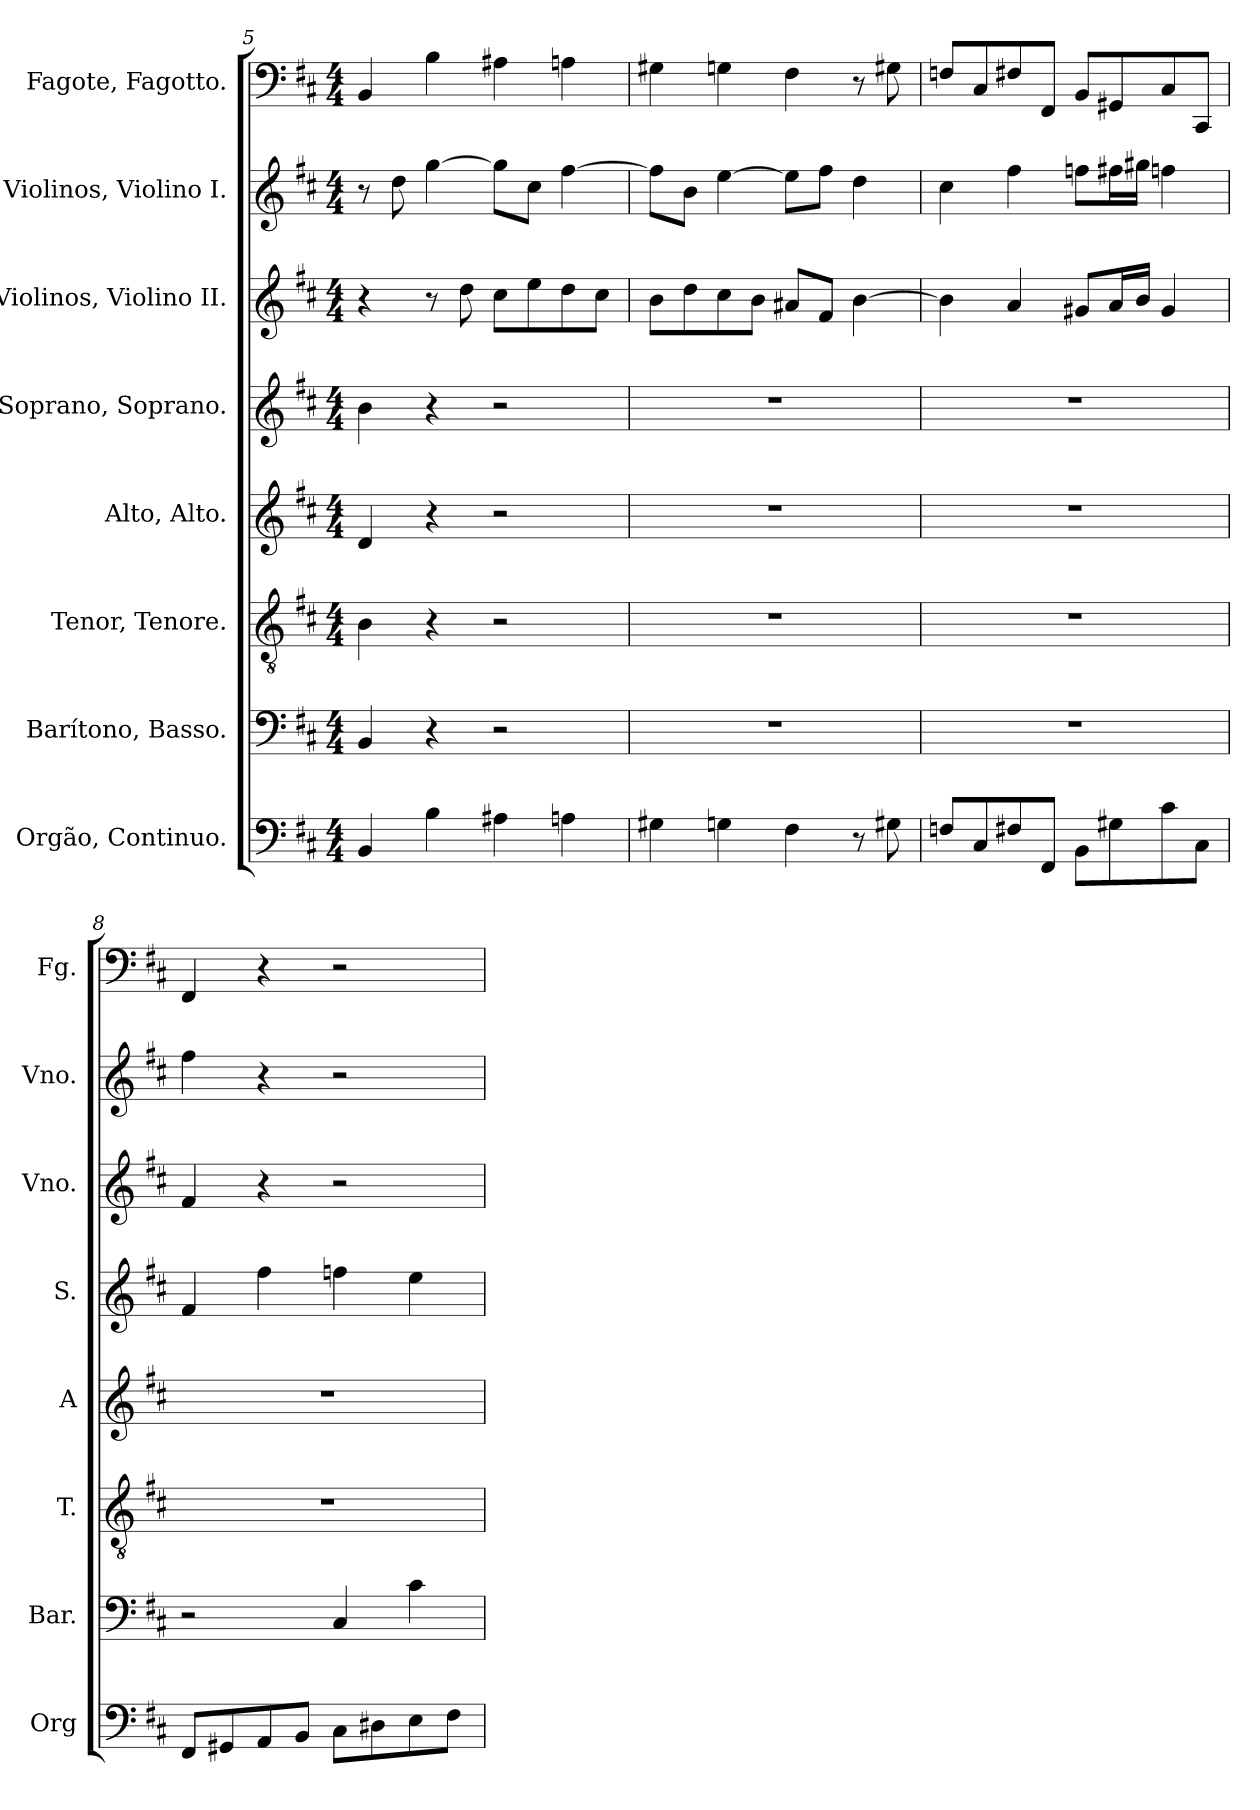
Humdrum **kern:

**kern	**kern	**kern	**kern	**kern	**kern	**kern	**kern
*part8	*part7	*part6	*part5	*part4	*part3	*part2	*part1
*staff8	*staff7	*staff6	*staff5	*staff4	*staff3	*staff2	*staff1
*I"Orgão, Continuo.	*I"Barítono, Basso.	*I"Tenor, Tenore.	*I"Alto, Alto.	*I"Soprano, Soprano.	*I"Violinos, Violino II.	*I"Violinos, Violino I.	*I"Fagote, Fagotto.
*I'Org	*I'Bar.	*I'T.	*I'A	*I'S.	*I'Vno.	*I'Vno.	*I'Fg.
*clefF4	*clefF4	*clefGv2	*clefG2	*clefG2	*clefG2	*clefG2	*clefF4
*k[f#c#]	*k[f#c#]	*k[f#c#]	*k[f#c#]	*k[f#c#]	*k[f#c#]	*k[f#c#]	*k[f#c#]
*M4/4	*M4/4	*M4/4	*M4/4	*M4/4	*M4/4	*M4/4	*M4/4
=5	=5	=5	=5	=5	=5	=5	=5
4BB/	4BB/	4B\	4d/	4b\	4r	8r	4BB/
.	.	.	.	.	.	8dd\	.
4B\	4r	4r	4r	4r	8r	[4gg\	4B\
.	.	.	.	.	8dd\	.	.
4A#X\	2r	2r	2r	2r	8cc#\L	8gg\L]	4A#X\
.	.	.	.	.	8ee\	8cc#\J	.
4An\	.	.	.	.	8dd\	[4ff#\	4An\
.	.	.	.	.	8cc#\J	.	.
=6	=6	=6	=6	=6	=6	=6	=6
4G#X\	1r	1r	1r	1r	8b\L	8ff#\L]	4G#X\
.	.	.	.	.	8dd\	8b\J	.
4Gn\	.	.	.	.	8cc#\	[4ee\	4Gn\
.	.	.	.	.	8b\J	.	.
4F#\	.	.	.	.	8a#X/L	8ee\L]	4F#\
.	.	.	.	.	8f#/J	8ff#\J	.
8r	.	.	.	.	[4b\	4dd\	8r
8G#X\	.	.	.	.	.	.	8G#X\
=7	=7	=7	=7	=7	=7	=7	=7
8Fn/L	1r	1r	1r	1r	4b\]	4cc#\	8Fn/L
8C#/	.	.	.	.	.	.	8C#/
8F#X/	.	.	.	.	4a/	4ff#\	8F#X/
8FF#/J	.	.	.	.	.	.	8FF#/J
8BB\L	.	.	.	.	8g#X/L	8ffn\L	8BB/L
8G#X\	.	.	.	.	16a/L	16ff#X\L	8GG#X/
.	.	.	.	.	16b/JJ	16gg#X\JJ	.
8c#\	.	.	.	.	4g#/	4ffn\	8C#/
8C#\J	.	.	.	.	.	.	8CC#/J
!!LO:PB:g=z
=8	=8	=8	=8	=8	=8	=8	=8
8FF#/L	2r	1r	1r	4f#/	4f#/	4ff#\	4FF#/
8GG#X/	.	.	.	.	.	.	.
8AA/	.	.	.	4ff#\	4r	4r	4r
8BB/J	.	.	.	.	.	.	.
8C#\L	4C#/	.	.	4ffn\	2r	2r	2r
8D#X\	.	.	.	.	.	.	.
8E\	4c#\	.	.	4ee\	.	.	.
8F#\J	.	.	.	.	.	.	.
=	=	=	=	=	=	=	=
*-	*-	*-	*-	*-	*-	*-	*-
